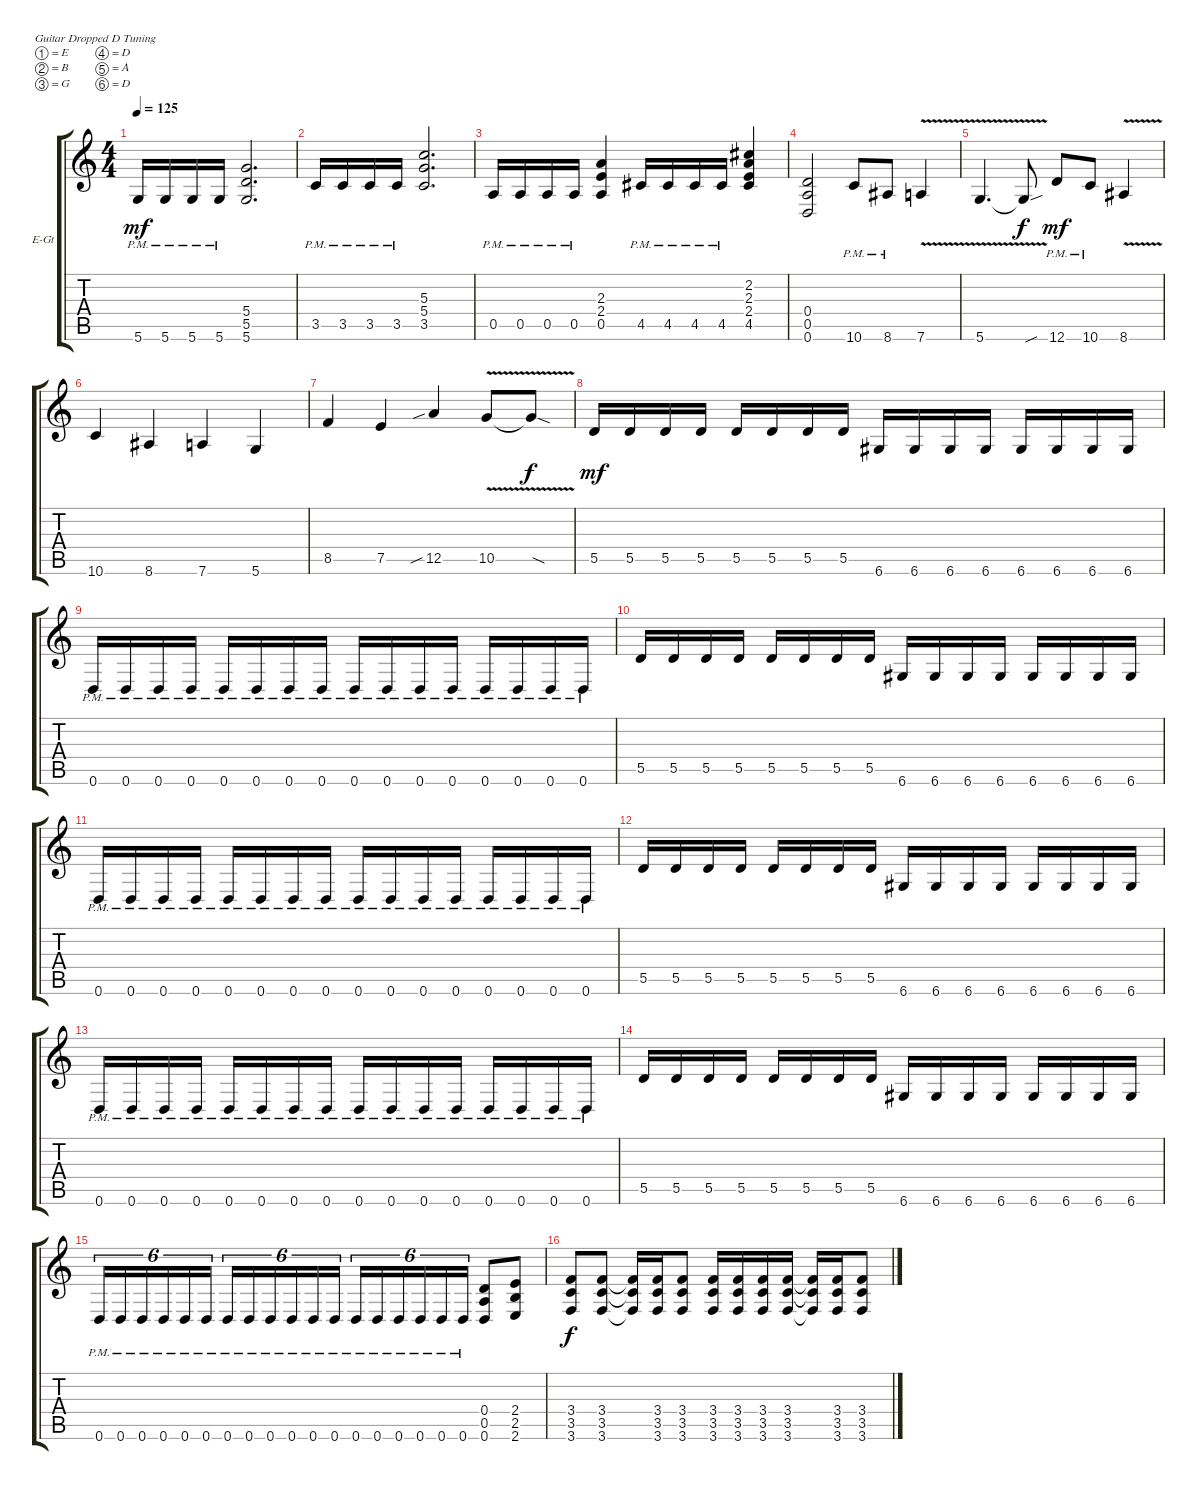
\bracketExtendMode groupsimilarinstruments
\firstSystemTrackNameOrientation horizontal
\otherSystemsTrackNameOrientation horizontal
\track ("Zacky Rhythm" "E-Gt") {instrument distortionguitar}
\staff {score tabs}
\tuning (E4 B3 G3 D3 A2 D2)
\ts (4 4)
\tempo 125
\clef g2
\ks c
5.6{pm}.16{dy mf} 5.6{pm}.16 5.6{pm}.16 5.6{pm}.16 (5.4 5.5 5.6).2{d} |
3.5{pm}.16 3.5{pm}.16 3.5{pm}.16 3.5{pm}.16 (5.3 5.4 3.5).2{d} |
0.5{pm}.16 0.5{pm}.16 0.5{pm}.16 0.5{pm}.16 (2.3 2.4 0.5).4 4.5{pm}.16 4.5{pm}.16 4.5{pm}.16 4.5{pm}.16 (2.2 2.3 2.4 4.5).4 |
(0.4 0.5 0.6).2 10.6{pm}.8 8.6{pm}.8 7.6{v}.4 |
5.6{v}.4{d} 5.6{v sou t}.8{dy f} 12.6{pm}.8{dy mf} 10.6{pm}.8 8.6{v}.4 |
10.6.4 8.6.4 7.6.4 5.6.4 |
8.5.4 7.5.4 12.5{sib}.4 10.5{v}.8 10.5{v sod t}.8{dy f} |
5.5.16{dy mf} 5.5.16 5.5.16 5.5.16 5.5.16 5.5.16 5.5.16 5.5.16 6.6.16 6.6.16 6.6.16 6.6.16 6.6.16 6.6.16 6.6.16 6.6.16 |
0.6{pm}.16 0.6{pm}.16 0.6{pm}.16 0.6{pm}.16 0.6{pm}.16 0.6{pm}.16 0.6{pm}.16 0.6{pm}.16 0.6{pm}.16 0.6{pm}.16 0.6{pm}.16 0.6{pm}.16 0.6{pm}.16 0.6{pm}.16 0.6{pm}.16 0.6{pm}.16 |
5.5.16 5.5.16 5.5.16 5.5.16 5.5.16 5.5.16 5.5.16 5.5.16 6.6.16 6.6.16 6.6.16 6.6.16 6.6.16 6.6.16 6.6.16 6.6.16 |
0.6{pm}.16 0.6{pm}.16 0.6{pm}.16 0.6{pm}.16 0.6{pm}.16 0.6{pm}.16 0.6{pm}.16 0.6{pm}.16 0.6{pm}.16 0.6{pm}.16 0.6{pm}.16 0.6{pm}.16 0.6{pm}.16 0.6{pm}.16 0.6{pm}.16 0.6{pm}.16 |
5.5.16 5.5.16 5.5.16 5.5.16 5.5.16 5.5.16 5.5.16 5.5.16 6.6.16 6.6.16 6.6.16 6.6.16 6.6.16 6.6.16 6.6.16 6.6.16 |
0.6{pm}.16 0.6{pm}.16 0.6{pm}.16 0.6{pm}.16 0.6{pm}.16 0.6{pm}.16 0.6{pm}.16 0.6{pm}.16 0.6{pm}.16 0.6{pm}.16 0.6{pm}.16 0.6{pm}.16 0.6{pm}.16 0.6{pm}.16 0.6{pm}.16 0.6{pm}.16 |
5.5.16 5.5.16 5.5.16 5.5.16 5.5.16 5.5.16 5.5.16 5.5.16 6.6.16 6.6.16 6.6.16 6.6.16 6.6.16 6.6.16 6.6.16 6.6.16 |
0.6{pm}.16{tu (6 4)} 0.6{pm}.16{tu (6 4)} 0.6{pm}.16{tu (6 4)} 0.6{pm}.16{tu (6 4)} 0.6{pm}.16{tu (6 4)} 0.6{pm}.16{tu (6 4)} 0.6{pm}.16{tu (6 4)} 0.6{pm}.16{tu (6 4)} 0.6{pm}.16{tu (6 4)} 0.6{pm}.16{tu (6 4)} 0.6{pm}.16{tu (6 4)} 0.6{pm}.16{tu (6 4)} 0.6{pm}.16{tu (6 4)} 0.6{pm}.16{tu (6 4)} 0.6{pm}.16{tu (6 4)} 0.6{pm}.16{tu (6 4)} 0.6{pm}.16{tu (6 4)} 0.6{pm}.16{tu (6 4)} (0.4 0.5 0.6).8 (2.4 2.5 2.6).8 |
(3.4 3.5 3.6).8{dy f} (3.4 3.5 3.6).8 (3.4{t} 3.5{t} 3.6{t}).16 (3.4 3.5 3.6).16 (3.4 3.5 3.6).8 (3.4 3.5 3.6).16 (3.4 3.5 3.6).16 (3.4 3.5 3.6).16 (3.4 3.5 3.6).16 (3.4{t} 3.5{t} 3.6{t}).16 (3.4 3.5 3.6).16 (3.4 3.5 3.6).8
